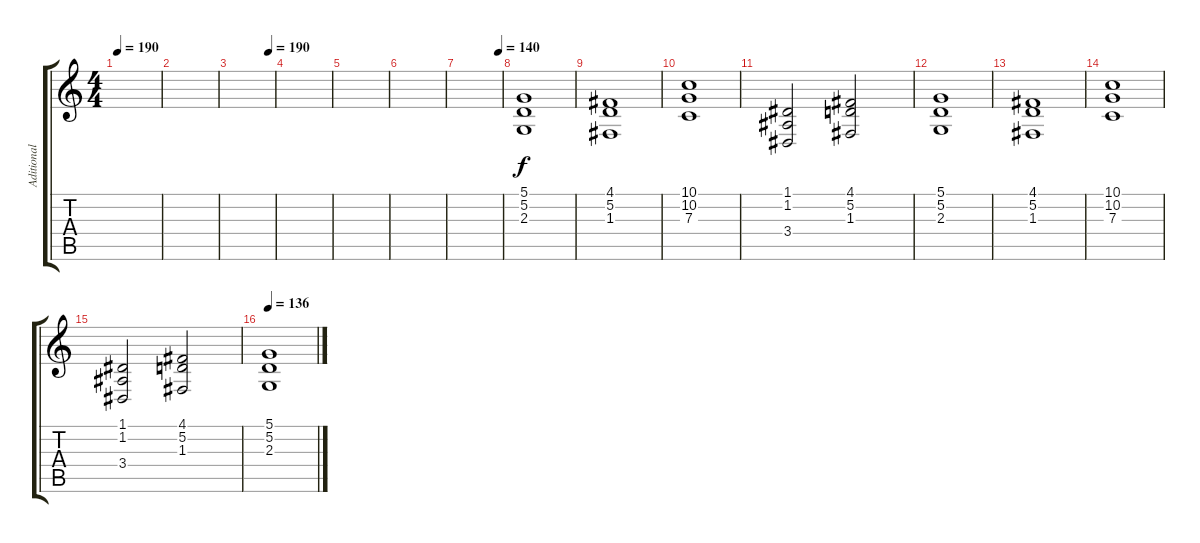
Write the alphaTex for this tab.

\track ("Aditional Keyboards" "Aditional ") {instrument stringensemble1}
\staff {score tabs}
\tuning (D4 A3 F3 C3 G2 D2) {hide}
\ts (4 4)
\tempo 190
\clef g2
\ks c
|
|
\tempo (190 0.875)
|
|
|
|
\tempo (140 0.9375)
|
(5.1 5.2 2.3).1 |
(4.1 5.2 1.3).1 |
(10.1 10.2 7.3).1 |
(1.1 1.2 3.4).2 (4.1 5.2 1.3).2 |
(5.1 5.2 2.3).1 |
(4.1 5.2 1.3).1 |
(10.1 10.2 7.3).1 |
(1.1 1.2 3.4).2 (4.1 5.2 1.3).2 |
\tempo 136
(5.1 5.2 2.3).1
